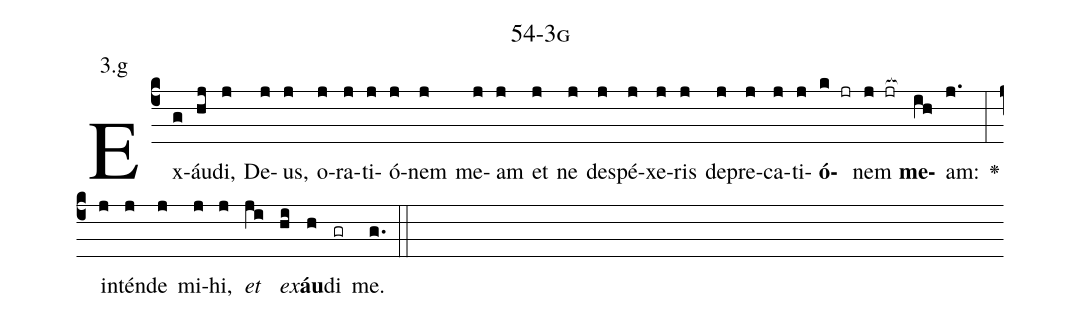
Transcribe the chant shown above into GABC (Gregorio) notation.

name: 54-3g;
annotation: 3.g;
%%
(c4)Ex(g)áu(hj)di,(j) De(j)us,(j) o(j)ra(j)ti(j)ó(j)nem(j) me(j)am(j) et(j) ne(j) de(j)spé(j)xe(j)ris(j) de(j)pre(j)ca(j)ti(j)<b>ó</b>(k jr)nem(j jr[ocb:1{]) <b>me</b>(ih[ocb:0}])am:(j.) <v>\greheightstar</v>(:) in(j)tén(j)de(j) mi(j)hi,(j) <i>et</i>(ji) <i>ex</i>(hi)<b>áu</b>(h)di(gr) me.(g.) (::)


%E(j) u(j) o(ji) u(hi) a(h) e.(g.) (::)
